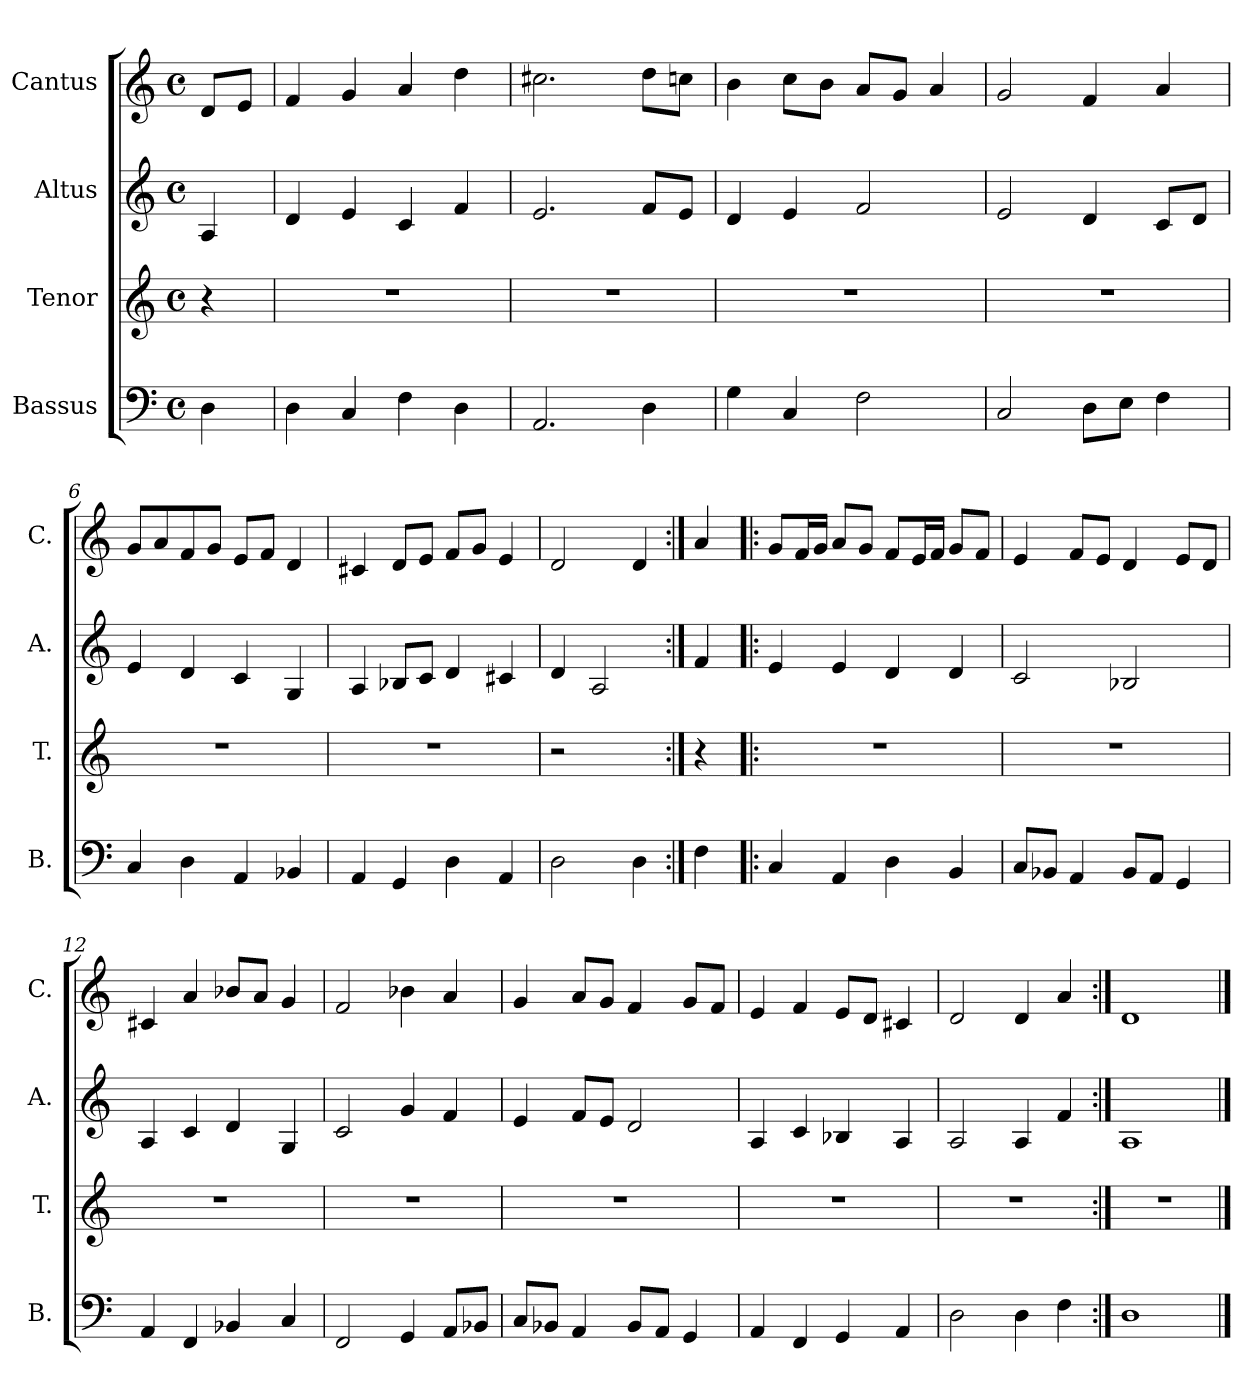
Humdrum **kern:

**kern	**kern	**kern	**kern
*part4	*part3	*part2	*part1
*staff4	*staff3	*staff2	*staff1
*I"Bassus	*I"Tenor	*I"Altus	*I"Cantus
*I'B.	*I'T.	*I'A.	*I'C.
*clefF4	*clefG2	*clefG2	*clefG2
*k[]	*k[]	*k[]	*k[]
*M4/4	*M4/4	*M4/4	*M4/4
*met(c)	*met(c)	*met(c)	*met(c)
=1	=1	=1	=1
4D\	4r	4A/	8d/L
.	.	.	8e/J
=2	=2	=2	=2
4D\	1r	4d/	4f/
4C/	.	4e/	4g/
4F\	.	4c/	4a/
4D\	.	4f/	4dd\
=3	=3	=3	=3
2.AA/	1r	2.e/	2.cc#X\
4D\	.	8f/L	8dd\L
.	.	8e/J	8ccn\J
=4	=4	=4	=4
4G\	1r	4d/	4b\
4C/	.	4e/	8cc\L
.	.	.	8b\J
2F\	.	2f/	8a/L
.	.	.	8g/J
.	.	.	4a/
=5	=5	=5	=5
2C/	1r	2e/	2g/
8D\L	.	4d/	4f/
8E\J	.	.	.
4F\	.	8c/L	4a/
.	.	8d/J	.
=6	=6	=6	=6
4C/	1r	4e/	8g/L
.	.	.	8a/
4D\	.	4d/	8f/
.	.	.	8g/J
4AA/	.	4c/	8e/L
.	.	.	8f/J
4BB-X/	.	4G/	4d/
=7	=7	=7	=7
4AA/	1r	4A/	4c#X/
4GG/	.	8B-X/L	8d/L
.	.	8c/J	8e/J
4D\	.	4d/	8f/L
.	.	.	8g/J
4AA/	.	4c#X/	4e/
=8	=8	=8	=8
2D\	2r	4d/	2d/
.	.	2A/	.
4D\	4ryy	.	4d/
=9:|!	=9:|!	=9:|!	=9:|!
4F\	4r	4f/	4a/
=10!|:	=10!|:	=10!|:	=10!|:
4C/	1r	4e/	8g/L
.	.	.	16f/L
.	.	.	16g/JJ
4AA/	.	4e/	8a/L
.	.	.	8g/J
4D\	.	4d/	8f/L
.	.	.	16e/L
.	.	.	16f/JJ
4BB/	.	4d/	8g/L
.	.	.	8f/J
!!LO:LB:g=z
=11	=11	=11	=11
8C/L	1r	2c/	4e/
8BB-X/J	.	.	.
4AA/	.	.	8f/L
.	.	.	8e/J
8BB-/L	.	2B-X/	4d/
8AA/J	.	.	.
4GG/	.	.	8e/L
.	.	.	8d/J
=12	=12	=12	=12
4AA/	1r	4A/	4c#X/
4FF/	.	4c/	4a/
4BB-X/	.	4d/	8b-X/L
.	.	.	8a/J
4C/	.	4G/	4g/
=13	=13	=13	=13
2FF/	1r	2c/	2f/
4GG/	.	4g/	4b-X\
8AA/L	.	4f/	4a/
8BB-X/J	.	.	.
=14	=14	=14	=14
8C/L	1r	4e/	4g/
8BB-X/J	.	.	.
4AA/	.	8f/L	8a/L
.	.	8e/J	8g/J
8BB-/L	.	2d/	4f/
8AA/J	.	.	.
4GG/	.	.	8g/L
.	.	.	8f/J
=15	=15	=15	=15
4AA/	1r	4A/	4e/
4FF/	.	4c/	4f/
4GG/	.	4B-X/	8e/L
.	.	.	8d/J
4AA/	.	4A/	4c#X/
=16	=16	=16	=16
2D\	1r	2A/	2d/
4D\	.	4A/	4d/
4F\	.	4f/	4a/
=17:|!	=17:|!	=17:|!	=17:|!
1D	1r	1A	1d
==	==	==	==
*-	*-	*-	*-
